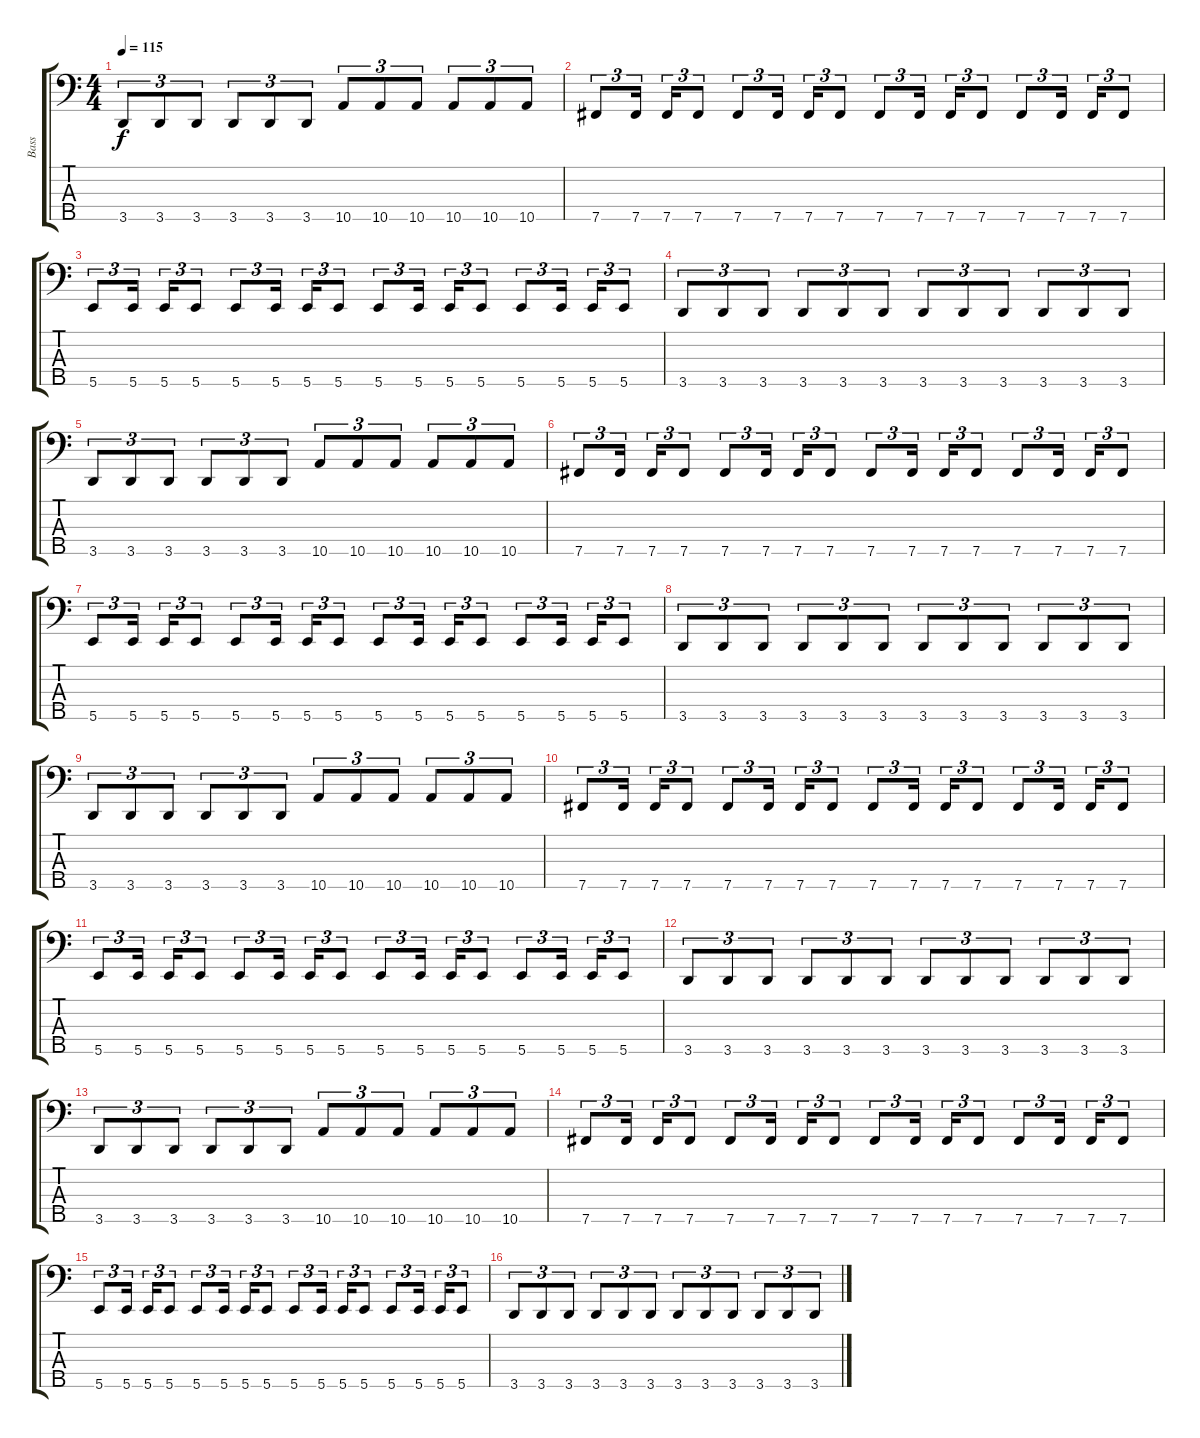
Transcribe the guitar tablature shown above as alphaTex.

\track ("Bass" "Bass") {instrument electricbassfinger}
\staff {score tabs}
\tuning (E2 B1 Gb1 Db1 B0) {hide}
\ts (4 4)
\tempo 115
\clef f4
\ks c
3.5.8{tu (3 2) dy f} 3.5.8{tu (3 2)} 3.5.8{tu (3 2)} 3.5.8{tu (3 2)} 3.5.8{tu (3 2)} 3.5.8{tu (3 2)} 10.5.8{tu (3 2)} 10.5.8{tu (3 2)} 10.5.8{tu (3 2)} 10.5.8{tu (3 2)} 10.5.8{tu (3 2)} 10.5.8{tu (3 2)} |
7.5.8{tu (3 2) volume 14} 7.5.16{tu (3 2)} 7.5.16{tu (3 2)} 7.5.8{tu (3 2)} 7.5.8{tu (3 2)} 7.5.16{tu (3 2)} 7.5.16{tu (3 2)} 7.5.8{tu (3 2)} 7.5.8{tu (3 2)} 7.5.16{tu (3 2)} 7.5.16{tu (3 2)} 7.5.8{tu (3 2)} 7.5.8{tu (3 2)} 7.5.16{tu (3 2)} 7.5.16{tu (3 2)} 7.5.8{tu (3 2)} |
5.5.8{tu (3 2)} 5.5.16{tu (3 2)} 5.5.16{tu (3 2)} 5.5.8{tu (3 2)} 5.5.8{tu (3 2)} 5.5.16{tu (3 2)} 5.5.16{tu (3 2)} 5.5.8{tu (3 2)} 5.5.8{tu (3 2)} 5.5.16{tu (3 2)} 5.5.16{tu (3 2)} 5.5.8{tu (3 2)} 5.5.8{tu (3 2)} 5.5.16{tu (3 2)} 5.5.16{tu (3 2)} 5.5.8{tu (3 2)} |
3.5.8{tu (3 2) volume 12} 3.5.8{tu (3 2)} 3.5.8{tu (3 2)} 3.5.8{tu (3 2)} 3.5.8{tu (3 2)} 3.5.8{tu (3 2)} 3.5.8{tu (3 2)} 3.5.8{tu (3 2)} 3.5.8{tu (3 2)} 3.5.8{tu (3 2)} 3.5.8{tu (3 2)} 3.5.8{tu (3 2)} |
3.5.8{tu (3 2)} 3.5.8{tu (3 2)} 3.5.8{tu (3 2)} 3.5.8{tu (3 2)} 3.5.8{tu (3 2)} 3.5.8{tu (3 2)} 10.5.8{tu (3 2)} 10.5.8{tu (3 2)} 10.5.8{tu (3 2)} 10.5.8{tu (3 2)} 10.5.8{tu (3 2)} 10.5.8{tu (3 2)} |
7.5.8{tu (3 2) volume 10} 7.5.16{tu (3 2)} 7.5.16{tu (3 2)} 7.5.8{tu (3 2)} 7.5.8{tu (3 2)} 7.5.16{tu (3 2)} 7.5.16{tu (3 2)} 7.5.8{tu (3 2)} 7.5.8{tu (3 2)} 7.5.16{tu (3 2)} 7.5.16{tu (3 2)} 7.5.8{tu (3 2)} 7.5.8{tu (3 2)} 7.5.16{tu (3 2)} 7.5.16{tu (3 2)} 7.5.8{tu (3 2)} |
5.5.8{tu (3 2)} 5.5.16{tu (3 2)} 5.5.16{tu (3 2)} 5.5.8{tu (3 2)} 5.5.8{tu (3 2)} 5.5.16{tu (3 2)} 5.5.16{tu (3 2)} 5.5.8{tu (3 2)} 5.5.8{tu (3 2)} 5.5.16{tu (3 2)} 5.5.16{tu (3 2)} 5.5.8{tu (3 2)} 5.5.8{tu (3 2)} 5.5.16{tu (3 2)} 5.5.16{tu (3 2)} 5.5.8{tu (3 2)} |
3.5.8{tu (3 2) volume 8} 3.5.8{tu (3 2)} 3.5.8{tu (3 2)} 3.5.8{tu (3 2)} 3.5.8{tu (3 2)} 3.5.8{tu (3 2)} 3.5.8{tu (3 2)} 3.5.8{tu (3 2)} 3.5.8{tu (3 2)} 3.5.8{tu (3 2)} 3.5.8{tu (3 2)} 3.5.8{tu (3 2)} |
3.5.8{tu (3 2)} 3.5.8{tu (3 2)} 3.5.8{tu (3 2)} 3.5.8{tu (3 2)} 3.5.8{tu (3 2)} 3.5.8{tu (3 2)} 10.5.8{tu (3 2)} 10.5.8{tu (3 2)} 10.5.8{tu (3 2)} 10.5.8{tu (3 2)} 10.5.8{tu (3 2)} 10.5.8{tu (3 2)} |
7.5.8{tu (3 2) volume 6} 7.5.16{tu (3 2)} 7.5.16{tu (3 2)} 7.5.8{tu (3 2)} 7.5.8{tu (3 2)} 7.5.16{tu (3 2)} 7.5.16{tu (3 2)} 7.5.8{tu (3 2)} 7.5.8{tu (3 2)} 7.5.16{tu (3 2)} 7.5.16{tu (3 2)} 7.5.8{tu (3 2)} 7.5.8{tu (3 2)} 7.5.16{tu (3 2)} 7.5.16{tu (3 2)} 7.5.8{tu (3 2)} |
5.5.8{tu (3 2)} 5.5.16{tu (3 2)} 5.5.16{tu (3 2)} 5.5.8{tu (3 2)} 5.5.8{tu (3 2)} 5.5.16{tu (3 2)} 5.5.16{tu (3 2)} 5.5.8{tu (3 2)} 5.5.8{tu (3 2)} 5.5.16{tu (3 2)} 5.5.16{tu (3 2)} 5.5.8{tu (3 2)} 5.5.8{tu (3 2)} 5.5.16{tu (3 2)} 5.5.16{tu (3 2)} 5.5.8{tu (3 2)} |
3.5.8{tu (3 2) volume 4} 3.5.8{tu (3 2)} 3.5.8{tu (3 2)} 3.5.8{tu (3 2)} 3.5.8{tu (3 2)} 3.5.8{tu (3 2)} 3.5.8{tu (3 2)} 3.5.8{tu (3 2)} 3.5.8{tu (3 2)} 3.5.8{tu (3 2)} 3.5.8{tu (3 2)} 3.5.8{tu (3 2)} |
3.5.8{tu (3 2)} 3.5.8{tu (3 2)} 3.5.8{tu (3 2)} 3.5.8{tu (3 2)} 3.5.8{tu (3 2)} 3.5.8{tu (3 2)} 10.5.8{tu (3 2)} 10.5.8{tu (3 2)} 10.5.8{tu (3 2)} 10.5.8{tu (3 2)} 10.5.8{tu (3 2)} 10.5.8{tu (3 2)} |
7.5.8{tu (3 2) volume 2} 7.5.16{tu (3 2)} 7.5.16{tu (3 2)} 7.5.8{tu (3 2)} 7.5.8{tu (3 2)} 7.5.16{tu (3 2)} 7.5.16{tu (3 2)} 7.5.8{tu (3 2)} 7.5.8{tu (3 2)} 7.5.16{tu (3 2)} 7.5.16{tu (3 2)} 7.5.8{tu (3 2)} 7.5.8{tu (3 2)} 7.5.16{tu (3 2)} 7.5.16{tu (3 2)} 7.5.8{tu (3 2)} |
5.5.8{tu (3 2)} 5.5.16{tu (3 2)} 5.5.16{tu (3 2)} 5.5.8{tu (3 2)} 5.5.8{tu (3 2)} 5.5.16{tu (3 2)} 5.5.16{tu (3 2)} 5.5.8{tu (3 2)} 5.5.8{tu (3 2)} 5.5.16{tu (3 2)} 5.5.16{tu (3 2)} 5.5.8{tu (3 2)} 5.5.8{tu (3 2)} 5.5.16{tu (3 2)} 5.5.16{tu (3 2)} 5.5.8{tu (3 2)} |
3.5.8{tu (3 2) volume 0} 3.5.8{tu (3 2)} 3.5.8{tu (3 2)} 3.5.8{tu (3 2)} 3.5.8{tu (3 2)} 3.5.8{tu (3 2)} 3.5.8{tu (3 2)} 3.5.8{tu (3 2)} 3.5.8{tu (3 2)} 3.5.8{tu (3 2)} 3.5.8{tu (3 2)} 3.5.8{tu (3 2)}
